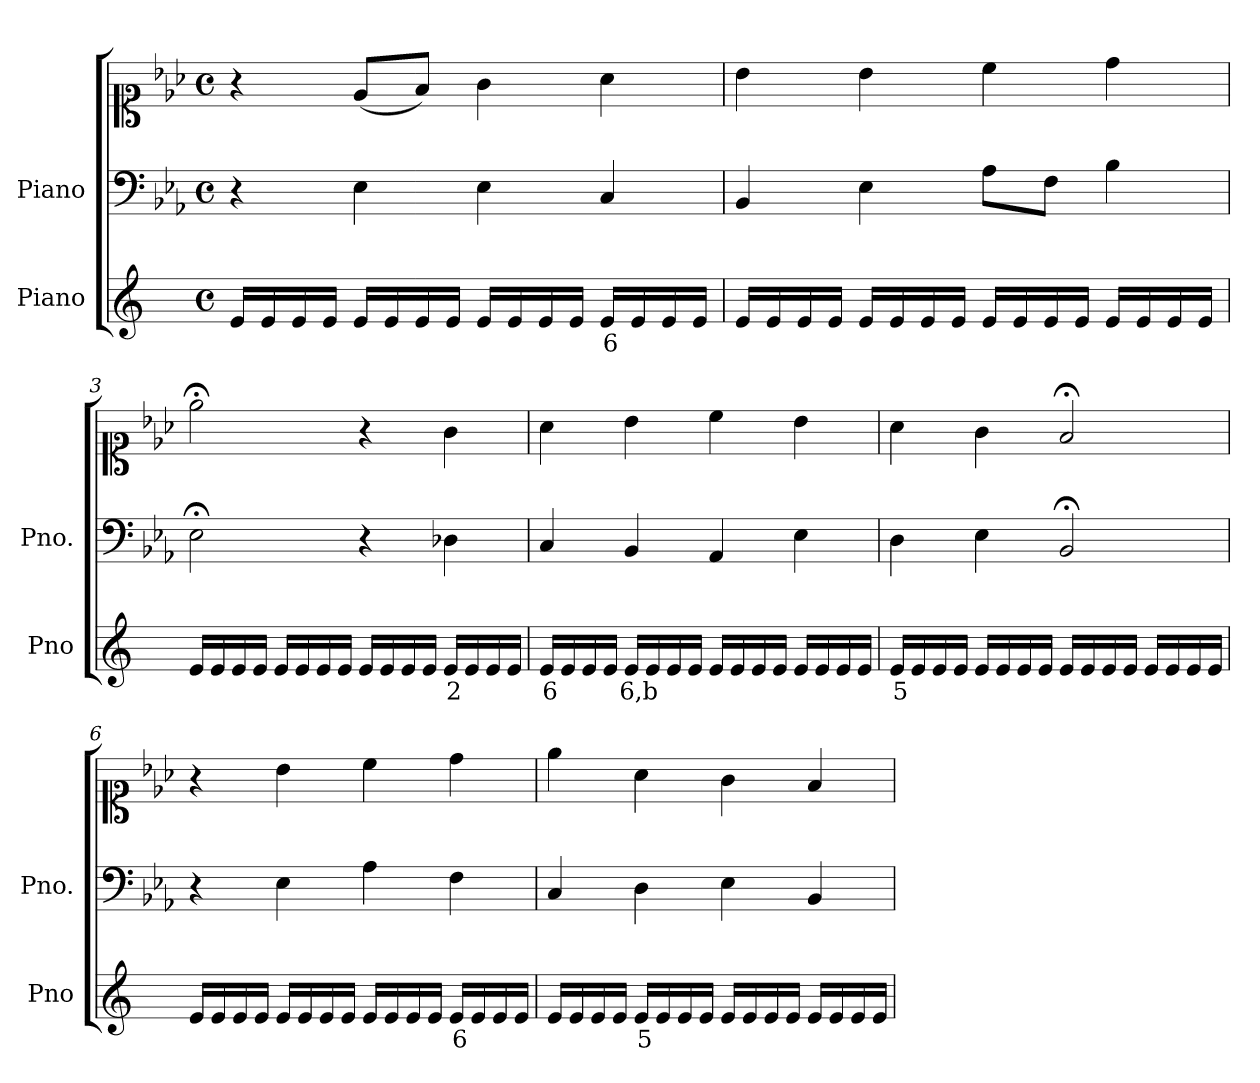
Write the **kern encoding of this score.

**kern	**text	**kern	**kern
*part2	*part2	*part1	*part1
*staff3	*staff3	*staff2	*staff1
*I"Piano	*	*I"Piano	*
*I'Pno	*	*I'Pno.	*
*clefG2	*	*clefF4	*clefC1
*k[]	*	*k[b-e-a-]	*k[b-e-a-]
*M4/4	*	*M4/4	*M4/4
*met(c)	*	*met(c)	*met(c)
=1	=1	=1	=1
16e/LL	.	4r	4r
16e/	.	.	.
16e/	.	.	.
16e/JJ	.	.	.
16e/LL	.	4E-\	(<8e-/L
16e/	.	.	.
16e/	.	.	8f/J)
16e/JJ	.	.	.
16e/LL	.	4E-\	4g\
16e/	.	.	.
16e/	.	.	.
16e/JJ	.	.	.
!	!LO:LY:b	!	!
16e/LL	6	4C/	4a-\
16e/	.	.	.
16e/	.	.	.
16e/JJ	.	.	.
=2	=2	=2	=2
16e/LL	.	4BB-/	4b-\
16e/	.	.	.
16e/	.	.	.
16e/JJ	.	.	.
16e/LL	.	4E-\	4b-\
16e/	.	.	.
16e/	.	.	.
16e/JJ	.	.	.
16e/LL	.	8A-\L	4cc\
16e/	.	.	.
16e/	.	8F\J	.
16e/JJ	.	.	.
16e/LL	.	4B-\	4dd\
16e/	.	.	.
16e/	.	.	.
16e/JJ	.	.	.
=3	=3	=3	=3
16e/LL	.	2E-;<\	2ee-;<\
16e/	.	.	.
16e/	.	.	.
16e/JJ	.	.	.
16e/LL	.	.	.
16e/	.	.	.
16e/	.	.	.
16e/JJ	.	.	.
16e/LL	.	4r	4r
16e/	.	.	.
16e/	.	.	.
16e/JJ	.	.	.
!	!LO:LY:b	!	!
16e/LL	2	4D-X\	4g\
16e/	.	.	.
16e/	.	.	.
16e/JJ	.	.	.
=4	=4	=4	=4
!	!LO:LY:b	!	!
16e/LL	6	4C/	4a-\
16e/	.	.	.
16e/	.	.	.
16e/JJ	.	.	.
!	!LO:LY:b	!	!
16e/LL	6,b	4BB-/	4b-\
16e/	.	.	.
16e/	.	.	.
16e/JJ	.	.	.
16e/LL	.	4AA-/	4cc\
16e/	.	.	.
16e/	.	.	.
16e/JJ	.	.	.
16e/LL	.	4E-\	4b-\
16e/	.	.	.
16e/	.	.	.
16e/JJ	.	.	.
=5	=5	=5	=5
!	!LO:LY:b	!	!
16e/LL	5	4D\	4a-\
16e/	.	.	.
16e/	.	.	.
16e/JJ	.	.	.
16e/LL	.	4E-\	4g\
16e/	.	.	.
16e/	.	.	.
16e/JJ	.	.	.
16e/LL	.	2BB-;</	2f;</
16e/	.	.	.
16e/	.	.	.
16e/JJ	.	.	.
16e/LL	.	.	.
16e/	.	.	.
16e/	.	.	.
16e/JJ	.	.	.
=6	=6	=6	=6
16e/LL	.	4r	4r
16e/	.	.	.
16e/	.	.	.
16e/JJ	.	.	.
16e/LL	.	4E-\	4b-\
16e/	.	.	.
16e/	.	.	.
16e/JJ	.	.	.
16e/LL	.	4A-\	4cc\
16e/	.	.	.
16e/	.	.	.
16e/JJ	.	.	.
!	!LO:LY:b	!	!
16e/LL	6	4F\	4dd\
16e/	.	.	.
16e/	.	.	.
16e/JJ	.	.	.
=7	=7	=7	=7
16e/LL	.	4C/	4ee-\
16e/	.	.	.
16e/	.	.	.
16e/JJ	.	.	.
!	!LO:LY:b	!	!
16e/LL	5	4D\	4a-\
16e/	.	.	.
16e/	.	.	.
16e/JJ	.	.	.
16e/LL	.	4E-\	4g\
16e/	.	.	.
16e/	.	.	.
16e/JJ	.	.	.
16e/LL	.	4BB-/	4f/
16e/	.	.	.
16e/	.	.	.
16e/JJ	.	.	.
=	=	=	=
*-	*-	*-	*-
